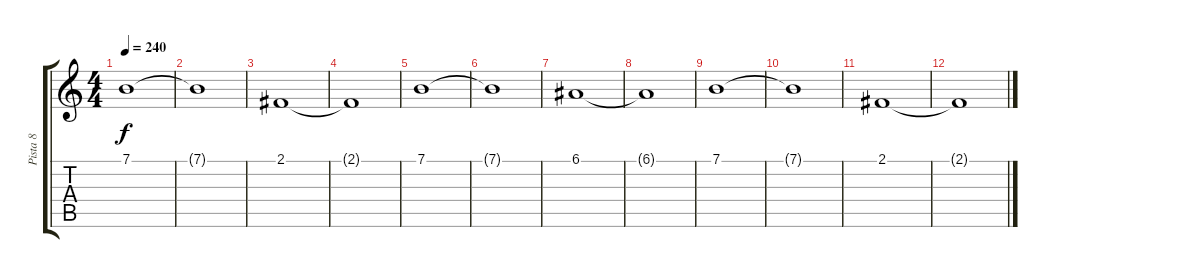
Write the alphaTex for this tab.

\track ("Pista 8" "Pista 8") {instrument voiceoohs}
\staff {score tabs}
\tuning (E4 B3 G3 D3 A2 E2) {hide}
\ts (4 4)
\tempo 240
\clef g2
\ks c
7.1.1{dy f} |
7.1{t}.1 |
2.1.1 |
2.1{t}.1 |
7.1.1 |
7.1{t}.1 |
6.1.1 |
6.1{t}.1 |
7.1.1 |
7.1{t}.1 |
2.1.1 |
2.1{t}.1
